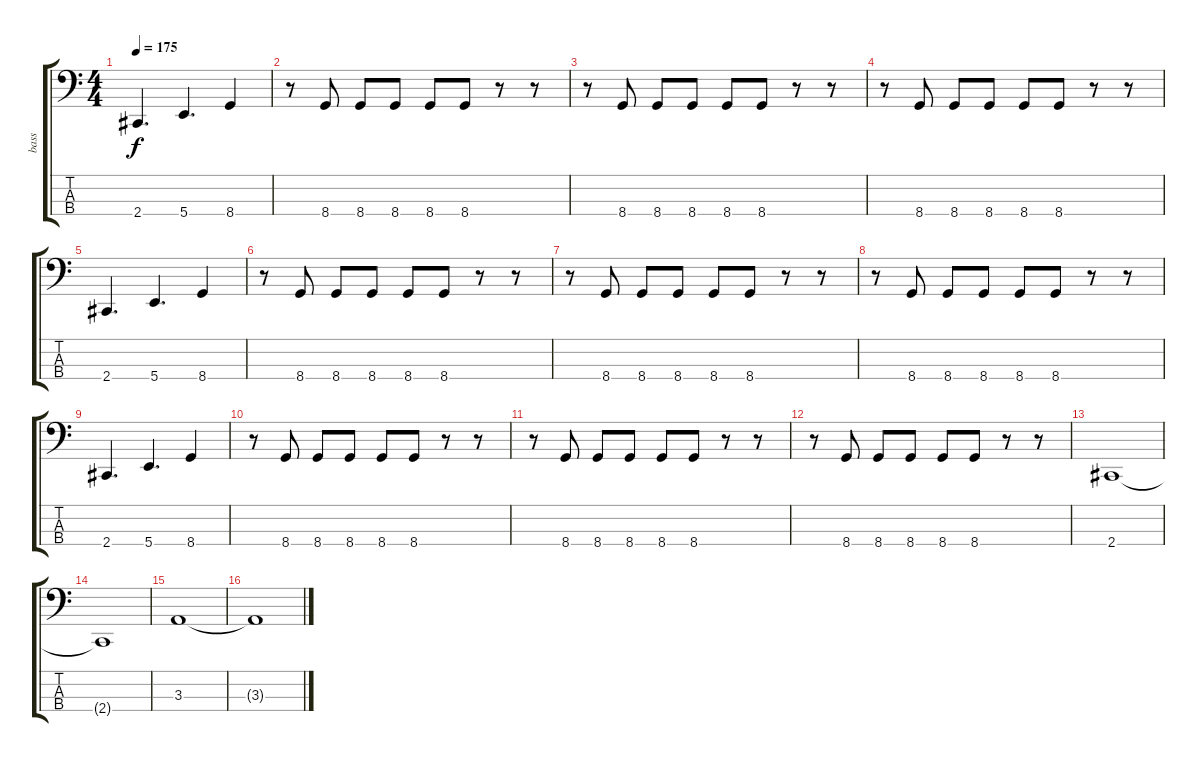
\track ("bass" "bass") {instrument electricbasspick}
\staff {score tabs}
\tuning (E2 B1 Gb1 B0) {hide}
\ts (4 4)
\tempo 175
\clef f4
\ks c
2.4.4{d dy f} 5.4.4{d} 8.4.4 |
r.8 8.4.8 8.4.8 8.4.8 8.4.8 8.4.8 r.8 r.8 |
r.8 8.4.8 8.4.8 8.4.8 8.4.8 8.4.8 r.8 r.8 |
r.8 8.4.8 8.4.8 8.4.8 8.4.8 8.4.8 r.8 r.8 |
2.4.4{d} 5.4.4{d} 8.4.4 |
r.8 8.4.8 8.4.8 8.4.8 8.4.8 8.4.8 r.8 r.8 |
r.8 8.4.8 8.4.8 8.4.8 8.4.8 8.4.8 r.8 r.8 |
r.8 8.4.8 8.4.8 8.4.8 8.4.8 8.4.8 r.8 r.8 |
2.4.4{d} 5.4.4{d} 8.4.4 |
r.8 8.4.8 8.4.8 8.4.8 8.4.8 8.4.8 r.8 r.8 |
r.8 8.4.8 8.4.8 8.4.8 8.4.8 8.4.8 r.8 r.8 |
r.8 8.4.8 8.4.8 8.4.8 8.4.8 8.4.8 r.8 r.8 |
2.4.1 |
2.4{t}.1 |
3.3.1 |
3.3{t}.1
